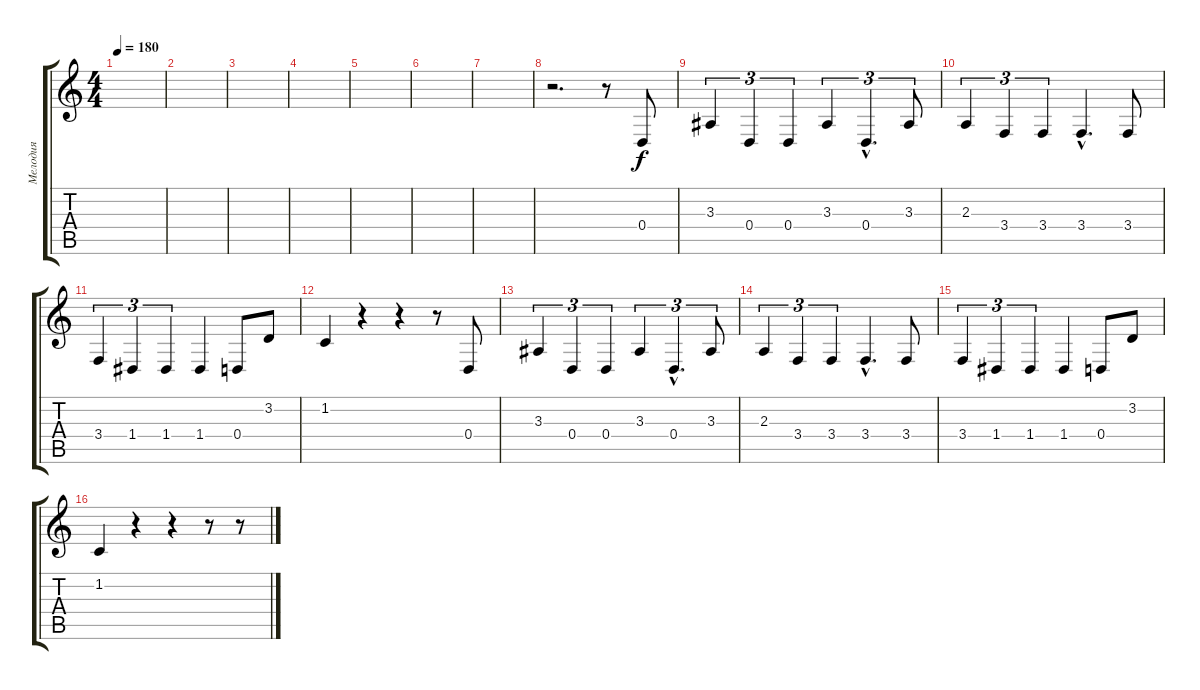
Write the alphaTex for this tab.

\track ("Мелодия" "Мелодия") {instrument voiceoohs}
\staff {score tabs}
\tuning (E4 B3 G3 D3 A2 E2) {hide}
\ts (4 4)
\tempo 180
\clef g2
\ks c
|
|
|
|
|
|
|
r.2{d} r.8 0.4.8 |
3.3.4{tu (3 2)} 0.4.4{tu (3 2)} 0.4.4{tu (3 2)} 3.3.4{tu (3 2)} 0.4{hac}.4{d tu (3 2)} 3.3.8{tu (3 2)} |
2.3.4{tu (3 2)} 3.4.4{tu (3 2)} 3.4.4{tu (3 2)} 3.4{hac}.4{d} 3.4.8 |
3.4.4{tu (3 2)} 1.4.4{tu (3 2)} 1.4.4{tu (3 2)} 1.4.4 0.4.8 3.2.8 |
1.2.4 r.4 r.4 r.8 0.4.8 |
3.3.4{tu (3 2)} 0.4.4{tu (3 2)} 0.4.4{tu (3 2)} 3.3.4{tu (3 2)} 0.4{hac}.4{d tu (3 2)} 3.3.8{tu (3 2)} |
2.3.4{tu (3 2)} 3.4.4{tu (3 2)} 3.4.4{tu (3 2)} 3.4{hac}.4{d} 3.4.8 |
3.4.4{tu (3 2)} 1.4.4{tu (3 2)} 1.4.4{tu (3 2)} 1.4.4 0.4.8 3.2.8 |
1.2.4 r.4 r.4 r.8 r.8
